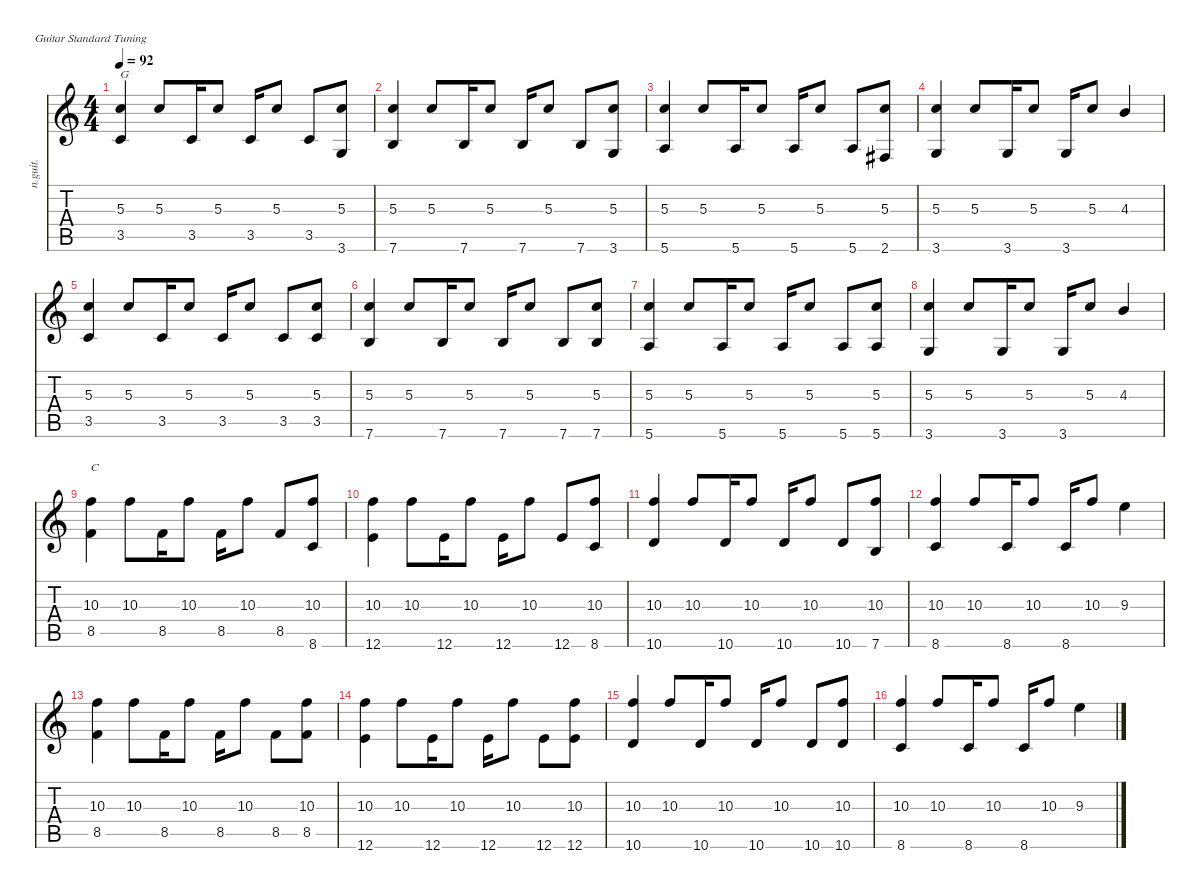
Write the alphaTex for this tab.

\defaultSystemsLayout 4
\hideDynamics
\bracketExtendMode nobrackets
\otherSystemsTrackNameOrientation horizontal
\track ("sand" "n.guit.") {instrument acousticguitarnylon}
\staff {score tabs}
\tuning (E4 B3 G3 D3 A2 E2)
\ts (4 4)
\tempo 92
\clef g2
\ks c
(5.3 3.5).4{txt "G" dy f beam Up} 5.3.8{beam Up} 3.5.16{beam Up} 5.3.8{beam Up} 3.5.16{beam Up} 5.3.8{beam Up} 3.5.8{beam Up} (5.3 3.6).8{beam Up} |
(5.3 7.6).4{beam Up} 5.3.8{beam Up} 7.6.16{beam Up} 5.3.8{beam Up} 7.6.16{beam Up} 5.3.8{beam Up} 7.6.8{beam Up} (5.3 3.6).8{beam Up} |
(5.3 5.6).4{beam Up} 5.3.8{beam Up} 5.6.16{beam Up} 5.3.8{beam Up} 5.6.16{beam Up} 5.3.8{beam Up} 5.6.8{beam Up} (5.3 2.6{acc #}).8{beam Up} |
(5.3 3.6).4{beam Up} 5.3.8{beam Up} 3.6.16{beam Up} 5.3.8{beam Up} 3.6.16{beam Up} 5.3.8{beam Up} 4.3.4{beam Up} |
(5.3 3.5).4{beam Up} 5.3.8{beam Up} 3.5.16{beam Up} 5.3.8{beam Up} 3.5.16{beam Up} 5.3.8{beam Up} 3.5.8{beam Up} (5.3 3.5).8{beam Up} |
(5.3 7.6).4{beam Up} 5.3.8{beam Up} 7.6.16{beam Up} 5.3.8{beam Up} 7.6.16{beam Up} 5.3.8{beam Up} 7.6.8{beam Up} (5.3 7.6).8{beam Up} |
(5.3 5.6).4{beam Up} 5.3.8{beam Up} 5.6.16{beam Up} 5.3.8{beam Up} 5.6.16{beam Up} 5.3.8{beam Up} 5.6.8{beam Up} (5.3 5.6).8{beam Up} |
(5.3 3.6).4{beam Up} 5.3.8{beam Up} 3.6.16{beam Up} 5.3.8{beam Up} 3.6.16{beam Up} 5.3.8{beam Up} 4.3.4{beam Up} |
(10.3 8.5).4{txt "C" beam Down} 10.3.8{beam Down} 8.5.16{beam Down} 10.3.8{beam Down} 8.5.16{beam Down} 10.3.8{beam Down} 8.5.8{beam Up} (10.3 8.6).8{beam Up} |
(10.3 12.6).4{beam Down} 10.3.8{beam Down} 12.6.16{beam Down} 10.3.8{beam Down} 12.6.16{beam Down} 10.3.8{beam Down} 12.6.8{beam Up} (10.3 8.6).8{beam Up} |
(10.3 10.6).4{beam Up} 10.3.8{beam Up} 10.6.16{beam Up} 10.3.8{beam Up} 10.6.16{beam Up} 10.3.8{beam Up} 10.6.8{beam Up} (10.3 7.6).8{beam Up} |
(10.3 8.6).4{beam Up} 10.3.8{beam Up} 8.6.16{beam Up} 10.3.8{beam Up} 8.6.16{beam Up} 10.3.8{beam Up} 9.3.4{beam Down} |
(10.3 8.5).4{beam Down} 10.3.8{beam Down} 8.5.16{beam Down} 10.3.8{beam Down} 8.5.16{beam Down} 10.3.8{beam Down} 8.5.8{beam Down} (10.3 8.5).8{beam Down} |
(10.3 12.6).4{beam Down} 10.3.8{beam Down} 12.6.16{beam Down} 10.3.8{beam Down} 12.6.16{beam Down} 10.3.8{beam Down} 12.6.8{beam Down} (10.3 12.6).8{beam Down} |
(10.3 10.6).4{beam Up} 10.3.8{beam Up} 10.6.16{beam Up} 10.3.8{beam Up} 10.6.16{beam Up} 10.3.8{beam Up} 10.6.8{beam Up} (10.3 10.6).8{beam Up} |
(10.3 8.6).4{beam Up} 10.3.8{beam Up} 8.6.16{beam Up} 10.3.8{beam Up} 8.6.16{beam Up} 10.3.8{beam Up} 9.3.4{beam Down}
